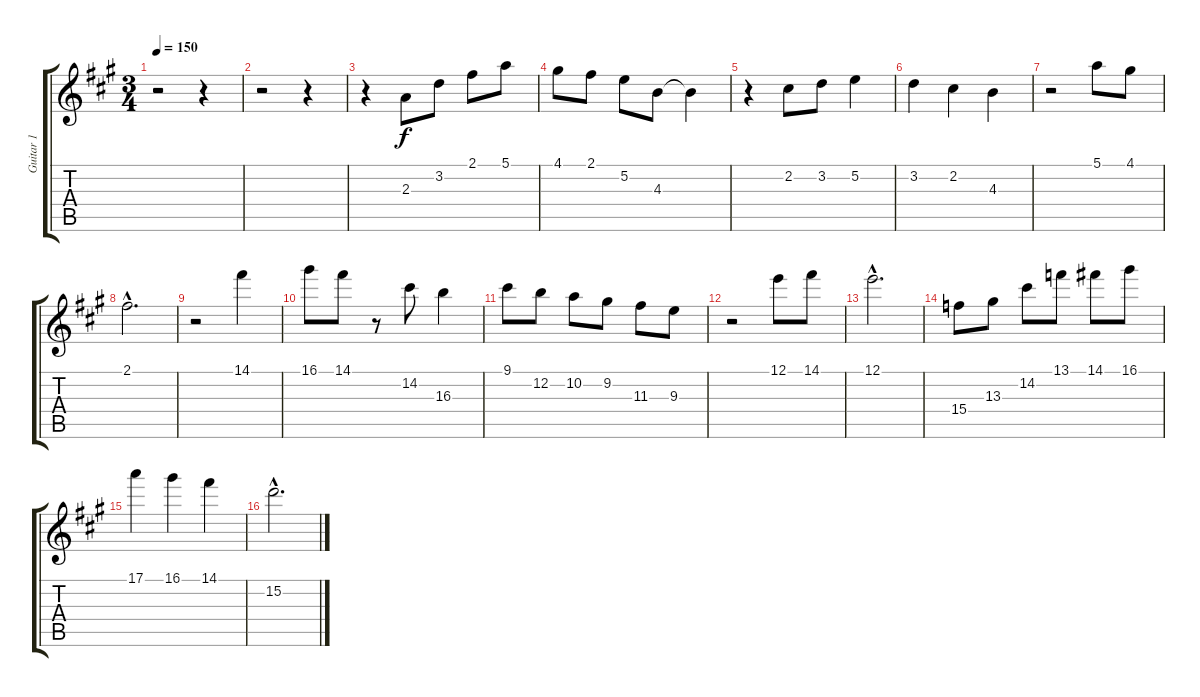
\track ("Guitar 1" "Guitar 1") {instrument acousticguitarsteel}
\staff {score tabs}
\tuning (E4 B3 G3 D3 A2 E2) {hide}
\ts (3 4)
\tempo 150
\clef g2
\ks f#minor
r.2{dy f} r.4 |
r.2 r.4 |
r.4 2.3.8 3.2.8 2.1.8 5.1.8 |
4.1.8 2.1.8 5.2.8 4.3.8 4.3{t}.4 |
r.4 2.2.8 3.2.8 5.2.4 |
3.2.4 2.2.4 4.3.4 |
r.2 5.1.8 4.1.8 |
2.1{hac}.2{d} |
r.2 14.1.4 |
16.1.8 14.1.8 r.8 14.2.8 16.3.4 |
9.1.8 12.2.8 10.2.8 9.2.8 11.3.8 9.3.8 |
r.2 12.1.8 14.1.8 |
12.1{hac}.2{d} |
15.4.8 13.3.8 14.2.8 13.1.8 14.1.8 16.1.8 |
17.1.4 16.1.4 14.1.4 |
15.2{hac}.2{d}
